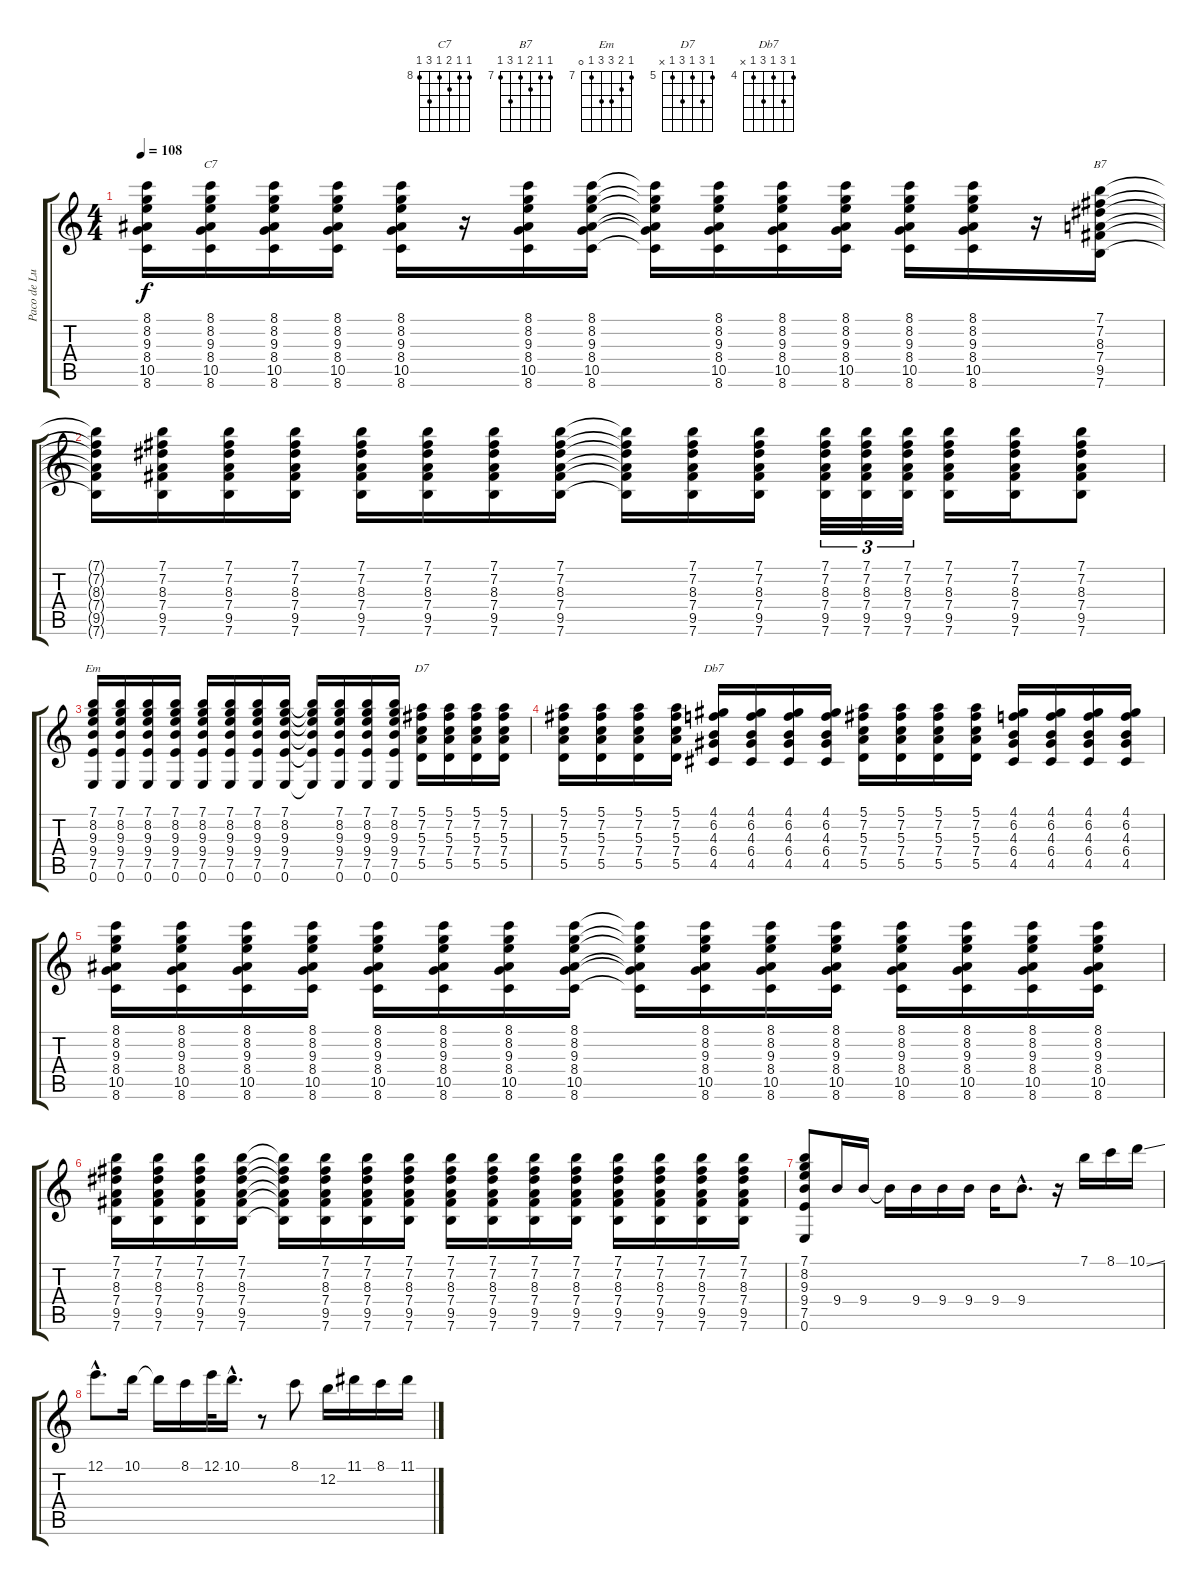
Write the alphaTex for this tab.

\track ("Paco de Lucia" "Paco de Lu") {instrument acousticguitarnylon}
\staff {score tabs}
\tuning (E4 B3 G3 D3 A2 E2) {hide}
\chord ("C7" 8 8 9 8 10 8) {firstfret 8}
\chord ("B7" 7 7 8 7 9 7) {firstfret 7}
\chord ("Em" 7 8 9 9 7 0) {firstfret 7}
\chord ("D7" 5 7 5 7 5 x) {firstfret 5}
\chord ("Db7" 4 6 4 6 4 x) {firstfret 4}
\ts (4 4)
\tempo 108
\clef g2
\ks c
(8.1{t} 8.2{t} 9.3{t} 8.4{t} 10.5{t} 8.6{t}).16{dy f} (8.1 8.2 9.3 8.4 10.5 8.6).16{ch "C7" volume 13} (8.1 8.2 9.3 8.4 10.5 8.6).16 (8.1 8.2 9.3 8.4 10.5 8.6).16 (8.1 8.2 9.3 8.4 10.5 8.6).16 r.16 (8.1 8.2 9.3 8.4 10.5 8.6).16 (8.1 8.2 9.3 8.4 10.5 8.6).16 (8.1{t} 8.2{t} 9.3{t} 8.4{t} 10.5{t} 8.6{t}).16 (8.1 8.2 9.3 8.4 10.5 8.6).16 (8.1 8.2 9.3 8.4 10.5 8.6).16 (8.1 8.2 9.3 8.4 10.5 8.6).16 (8.1 8.2 9.3 8.4 10.5 8.6).16 (8.1 8.2 9.3 8.4 10.5 8.6).16 r.16 (7.1 7.2 8.3 7.4 9.5 7.6).16{ch "B7"} |
(7.1{t} 7.2{t} 8.3{t} 7.4{t} 9.5{t} 7.6{t}).16 (7.1 7.2 8.3 7.4 9.5 7.6).16{volume 13} (7.1 7.2 8.3 7.4 9.5 7.6).16 (7.1 7.2 8.3 7.4 9.5 7.6).16 (7.1 7.2 8.3 7.4 9.5 7.6).16 (7.1 7.2 8.3 7.4 9.5 7.6).16 (7.1 7.2 8.3 7.4 9.5 7.6).16 (7.1 7.2 8.3 7.4 9.5 7.6).16 (7.1{t} 7.2{t} 8.3{t} 7.4{t} 9.5{t} 7.6{t}).16 (7.1 7.2 8.3 7.4 9.5 7.6).16 (7.1 7.2 8.3 7.4 9.5 7.6).16 (7.1 7.2 8.3 7.4 9.5 7.6).32{tu (3 2)} (7.1 7.2 8.3 7.4 9.5 7.6).32{tu (3 2)} (7.1 7.2 8.3 7.4 9.5 7.6).32{tu (3 2)} (7.1 7.2 8.3 7.4 9.5 7.6).16 (7.1 7.2 8.3 7.4 9.5 7.6).16 (7.1 7.2 8.3 7.4 9.5 7.6).8 |
(7.1 8.2 9.3 9.4 7.5 0.6).16{ch "Em" volume 13} (7.1 8.2 9.3 9.4 7.5 0.6).16 (7.1 8.2 9.3 9.4 7.5 0.6).16 (7.1 8.2 9.3 9.4 7.5 0.6).16 (7.1 8.2 9.3 9.4 7.5 0.6).16 (7.1 8.2 9.3 9.4 7.5 0.6).16 (7.1 8.2 9.3 9.4 7.5 0.6).16 (7.1 8.2 9.3 9.4 7.5 0.6).16 (7.1{t} 8.2{t} 9.3{t} 9.4{t} 7.5{t} 0.6{t}).16 (7.1 8.2 9.3 9.4 7.5 0.6).16 (7.1 8.2 9.3 9.4 7.5 0.6).16 (7.1 8.2 9.3 9.4 7.5 0.6).16 (5.1 7.2 5.3 7.4 5.5).16{ch "D7"} (5.1 7.2 5.3 7.4 5.5).16 (5.1 7.2 5.3 7.4 5.5).16 (5.1 7.2 5.3 7.4 5.5).16 |
(5.1 7.2 5.3 7.4 5.5).16{volume 12} (5.1 7.2 5.3 7.4 5.5).16 (5.1 7.2 5.3 7.4 5.5).16 (5.1 7.2 5.3 7.4 5.5).16 (4.1 6.2 4.3 6.4 4.5).16{ch "Db7"} (4.1 6.2 4.3 6.4 4.5).16 (4.1 6.2 4.3 6.4 4.5).16 (4.1 6.2 4.3 6.4 4.5).16 (5.1 7.2 5.3 7.4 5.5).16 (5.1 7.2 5.3 7.4 5.5).16 (5.1 7.2 5.3 7.4 5.5).16 (5.1 7.2 5.3 7.4 5.5).16 (4.1 6.2 4.3 6.4 4.5).16 (4.1 6.2 4.3 6.4 4.5).16 (4.1 6.2 4.3 6.4 4.5).16 (4.1 6.2 4.3 6.4 4.5).16 |
(8.1 8.2 9.3 8.4 10.5 8.6).16{volume 12} (8.1 8.2 9.3 8.4 10.5 8.6).16 (8.1 8.2 9.3 8.4 10.5 8.6).16 (8.1 8.2 9.3 8.4 10.5 8.6).16 (8.1 8.2 9.3 8.4 10.5 8.6).16 (8.1 8.2 9.3 8.4 10.5 8.6).16 (8.1 8.2 9.3 8.4 10.5 8.6).16 (8.1 8.2 9.3 8.4 10.5 8.6).16 (8.1{t} 8.2{t} 9.3{t} 8.4{t} 10.5{t} 8.6{t}).16 (8.1 8.2 9.3 8.4 10.5 8.6).16 (8.1 8.2 9.3 8.4 10.5 8.6).16 (8.1 8.2 9.3 8.4 10.5 8.6).16 (8.1 8.2 9.3 8.4 10.5 8.6).16 (8.1 8.2 9.3 8.4 10.5 8.6).16 (8.1 8.2 9.3 8.4 10.5 8.6).16 (8.1 8.2 9.3 8.4 10.5 8.6).16 |
(7.1 7.2 8.3 7.4 9.5 7.6).16{volume 11} (7.1 7.2 8.3 7.4 9.5 7.6).16 (7.1 7.2 8.3 7.4 9.5 7.6).16 (7.1 7.2 8.3 7.4 9.5 7.6).16 (7.1{t} 7.2{t} 8.3{t} 7.4{t} 9.5{t} 7.6{t}).16 (7.1 7.2 8.3 7.4 9.5 7.6).16 (7.1 7.2 8.3 7.4 9.5 7.6).16 (7.1 7.2 8.3 7.4 9.5 7.6).16 (7.1 7.2 8.3 7.4 9.5 7.6).16 (7.1 7.2 8.3 7.4 9.5 7.6).16 (7.1 7.2 8.3 7.4 9.5 7.6).16 (7.1 7.2 8.3 7.4 9.5 7.6).16 (7.1 7.2 8.3 7.4 9.5 7.6).16 (7.1 7.2 8.3 7.4 9.5 7.6).16 (7.1 7.2 8.3 7.4 9.5 7.6).16 (7.1 7.2 8.3 7.4 9.5 7.6).16 |
(7.1 8.2 9.3 9.4 7.5 0.6).8{volume 16} 9.4.16 9.4.16 9.4{t}.16 9.4.16 9.4.16 9.4.16 9.4.16 9.4{hac}.8{d} r.16 7.1.16 8.1.16 10.1{ss}.16 |
12.1{hac}.8{d} 10.1.16 10.1{t}.16 8.1.16 12.1.32 10.1{hac}.16{d} r.8 8.1.8 12.2.16 11.1.16 8.1.16 11.1.16
